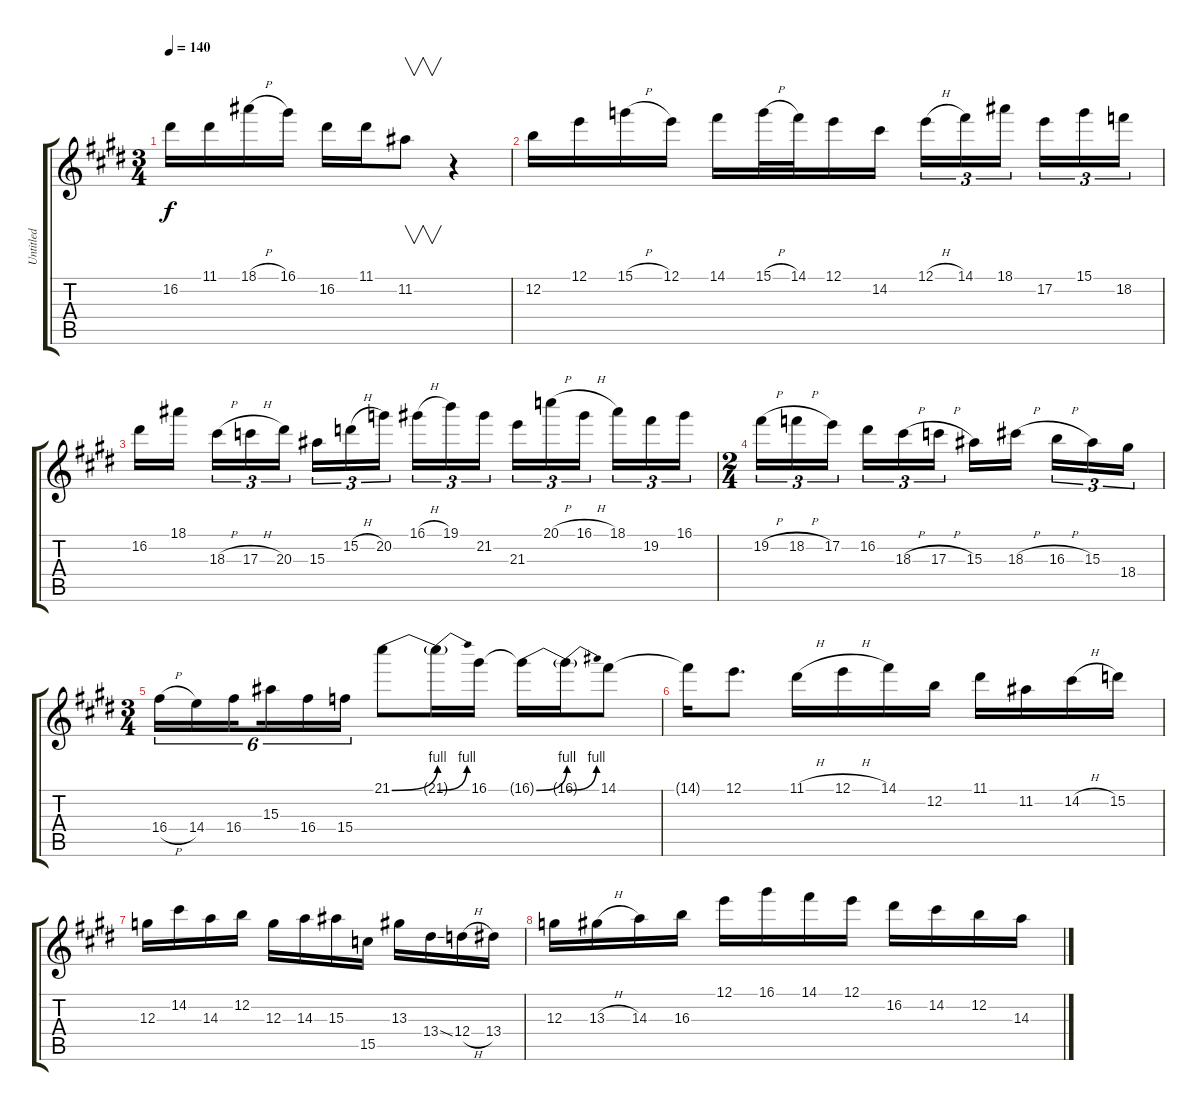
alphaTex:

\track ("Untitled" "Untitled") {instrument distortionguitar}
\staff {score tabs}
\tuning (E4 B3 G3 D3 A2 E2) {hide}
\ts (3 4)
\tempo 140
\clef g2
\ks c#minor
16.2.16{dy f} 11.1.16 18.1{h}.16 16.1.16 16.2.16 11.1.16 11.2.8{v} r.4 |
\ks e
12.2.16 12.1.16 15.1{h}.16 12.1.16 14.1.16 15.1{h}.32 14.1.32 12.1.16 14.2.16 12.1{h}.16{tu (3 2)} 14.1.16{tu (3 2)} 18.1.16{tu (3 2) beam splitsecondary} 17.2.16{tu (3 2)} 15.1.16{tu (3 2)} 18.2.16{tu (3 2)} |
\ks c#minor
16.2.16 18.1.16{beam splitsecondary} 18.3{h}.16{tu (3 2)} 17.3{h}.16{tu (3 2)} 20.3.16{tu (3 2)} 15.3.16{tu (3 2)} 15.2{h}.16{tu (3 2)} 20.2.16{tu (3 2) beam splitsecondary} 16.1{h}.16{tu (3 2)} 19.1.16{tu (3 2)} 21.2.16{tu (3 2)} 21.3.16{tu (3 2)} 20.1{h}.16{tu (3 2)} 16.1{h}.16{tu (3 2) beam splitsecondary} 18.1.16{tu (3 2)} 19.2.16{tu (3 2)} 16.1.16{tu (3 2)} |
\ts (2 4)
\ks e
19.2{h}.16{tu (3 2)} 18.2{h}.16{tu (3 2)} 17.2.16{tu (3 2) beam splitsecondary} 16.2.16{tu (3 2)} 18.3{h}.16{tu (3 2)} 17.3{h}.16{tu (3 2)} 15.3.16 18.3{h}.16{beam splitsecondary} 16.3{h}.16{tu (3 2)} 15.3.16{tu (3 2)} 18.4.16{tu (3 2)} |
\ts (3 4)
\ks c#minor
16.4{h}.16{tu (6 4)} 14.4.16{tu (6 4)} 16.4.16{tu (6 4) beam splitsecondary} 15.3.16{tu (6 4)} 16.4.16{tu (6 4)} 15.4.16{tu (6 4)} 21.1{be (bend 0 0 60 4)}.8 21.1{be (bend 0 0 60 4) t}.16 16.1.16 16.1{be (bend 0 0 60 4) t}.16 16.1{be (bend 0 0 60 4) t}.16 14.1.8 |
14.1{t}.16 12.1.8{d} 11.1{h}.16 12.1{h}.16 14.1.16 12.2.16 11.1.16 11.2.16 14.2{h}.16 15.2.16 |
\ks e
12.3.16 14.2.16 14.3.16 12.2.16 12.3.16 14.3.16 15.3.16 15.5.16 13.3.16 13.4{ss}.16 12.4{h}.16 13.4.16 |
\ks c#minor
12.3.16 13.3{h}.16 14.3.16 16.3.16 12.1.16 16.1.16 14.1.16 12.1.16 16.2.16 14.2.16 12.2.16 14.3.16
